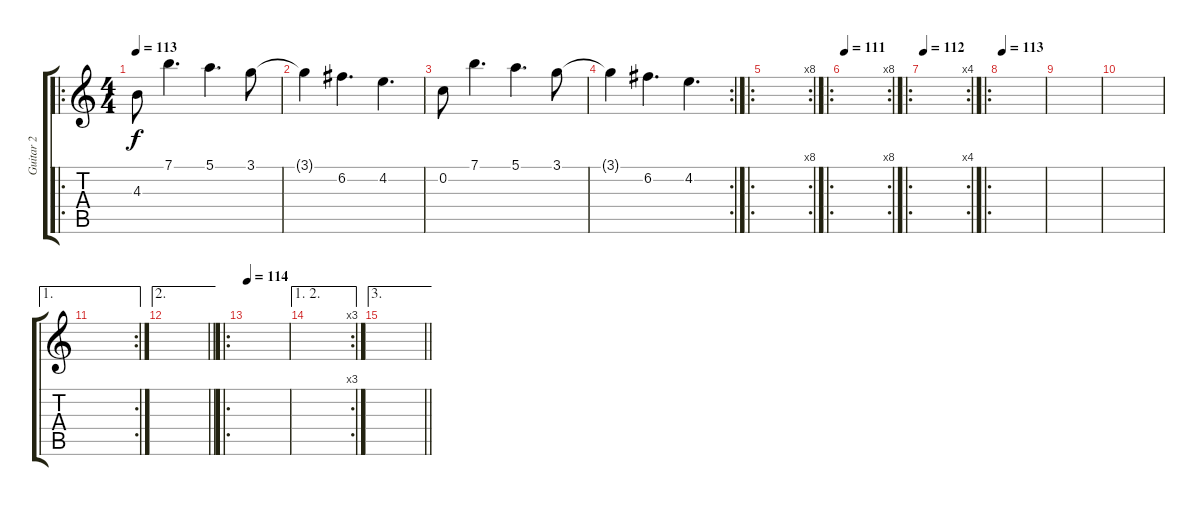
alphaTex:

\track ("Guitar 2" "Guitar 2") {instrument acousticguitarsteel}
\staff {score tabs}
\tuning (E4 C4 G3 C3 G2 C2) {hide}
\ro
\ts (4 4)
\tempo 113
\clef g2
\ks c
4.3.8{dy f} 7.1.4{d} 5.1.4{d} 3.1.8 |
3.1{t}.4 6.2.4{d} 4.2.4{d} |
0.2.8 7.1.4{d} 5.1.4{d} 3.1.8 |
\rc 2
3.1{t}.4 6.2.4{d} 4.2.4{d} |
\ro
\rc 8
|
\ro
\rc 8
\tempo 111
|
\ro
\rc 4
\tempo 112
|
\ro
\tempo 113
|
|
|
\ae 1
\rc 2
|
\ae 2
\barLineRight lightlight
|
\ro
\tempo 114
|
\ae (1 2)
\rc 3
|
\ae 3
\barLineRight lightlight
